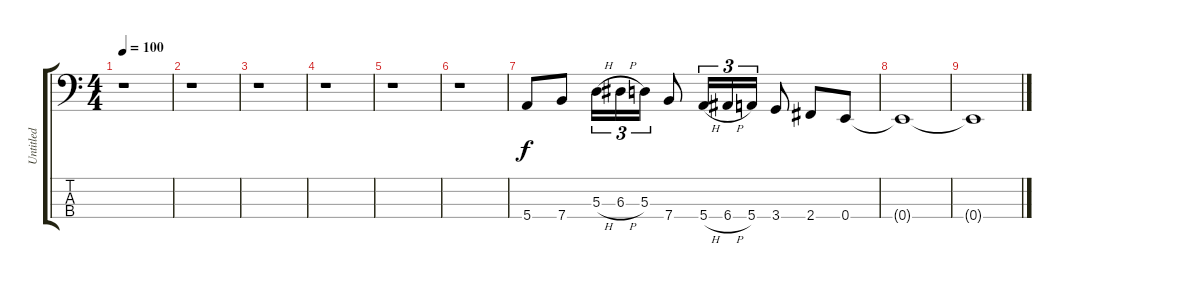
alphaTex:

\track ("Untitled" "Untitled") {instrument electricbassfinger}
\staff {score tabs}
\tuning (G2 D2 A1 E1) {hide}
\ts (4 4)
\tempo 100
\clef f4
\ks c
r.1{dy f} |
r.1 |
r.1 |
r.1 |
r.1 |
r.1 |
5.4.8 7.4.8 5.3{h}.16{tu (3 2)} 6.3{h}.16{tu (3 2)} 5.3.16{tu (3 2)} 7.4.8 5.4{h}.16{tu (3 2)} 6.4{h}.16{tu (3 2)} 5.4.16{tu (3 2)} 3.4.8 2.4.8 0.4.8 |
0.4{t}.1 |
0.4{t}.1
